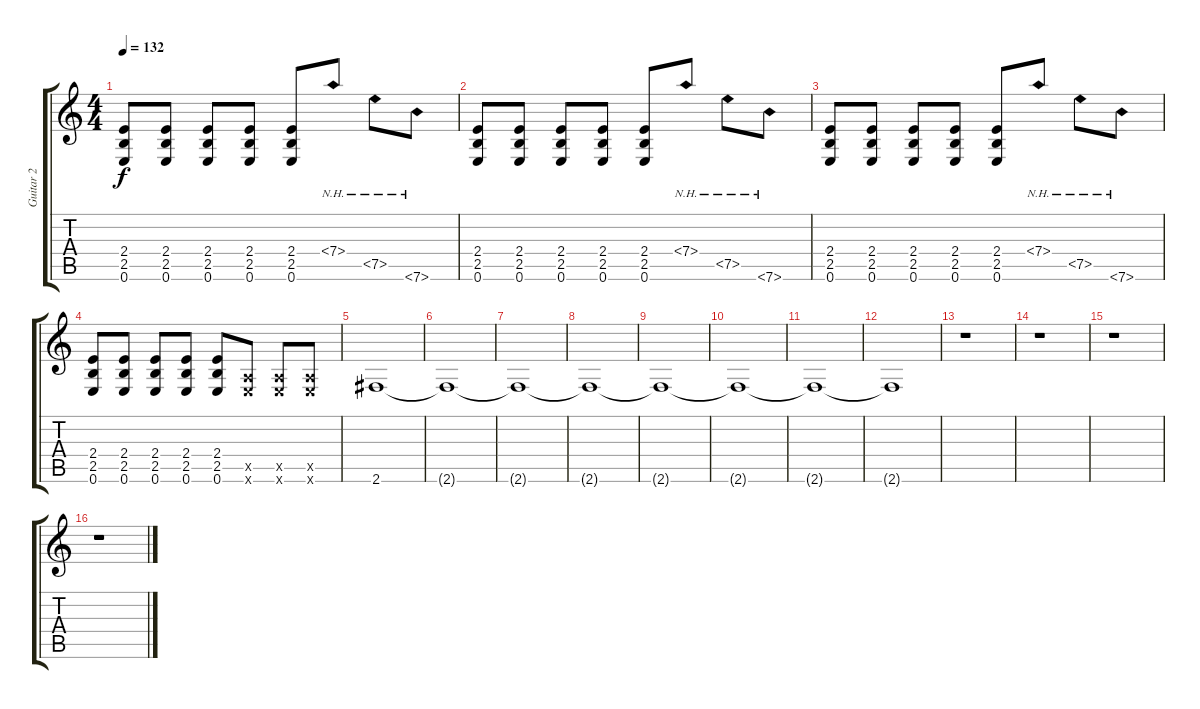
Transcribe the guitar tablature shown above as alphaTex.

\track ("Guitar 2" "Guitar 2") {instrument overdrivenguitar}
\staff {score tabs}
\tuning (E4 B3 G3 D3 A2 E2) {hide}
\ts (4 4)
\tempo 132
\clef g2
\ks c
(2.4 2.5 0.6).8{dy f} (2.4 2.5 0.6).8 (2.4 2.5 0.6).8 (2.4 2.5 0.6).8 (2.4 2.5 0.6).8 7.4{nh}.8 7.5{nh}.8 7.6{nh}.8 |
(2.4 2.5 0.6).8 (2.4 2.5 0.6).8 (2.4 2.5 0.6).8 (2.4 2.5 0.6).8 (2.4 2.5 0.6).8 7.4{nh}.8 7.5{nh}.8 7.6{nh}.8 |
(2.4 2.5 0.6).8 (2.4 2.5 0.6).8 (2.4 2.5 0.6).8 (2.4 2.5 0.6).8 (2.4 2.5 0.6).8 7.4{nh}.8 7.5{nh}.8 7.6{nh}.8 |
(2.4 2.5 0.6).8 (2.4 2.5 0.6).8 (2.4 2.5 0.6).8 (2.4 2.5 0.6).8 (2.4 2.5 0.6).8 (0.5{x} 0.6{x}).8 (0.5{x} 0.6{x}).8 (0.5{x} 0.6{x}).8 |
2.6.1 |
2.6{t}.1 |
2.6{t}.1 |
2.6{t}.1 |
2.6{t}.1 |
2.6{t}.1 |
2.6{t}.1 |
2.6{t}.1 |
r.1 |
r.1 |
r.1 |
r.1
